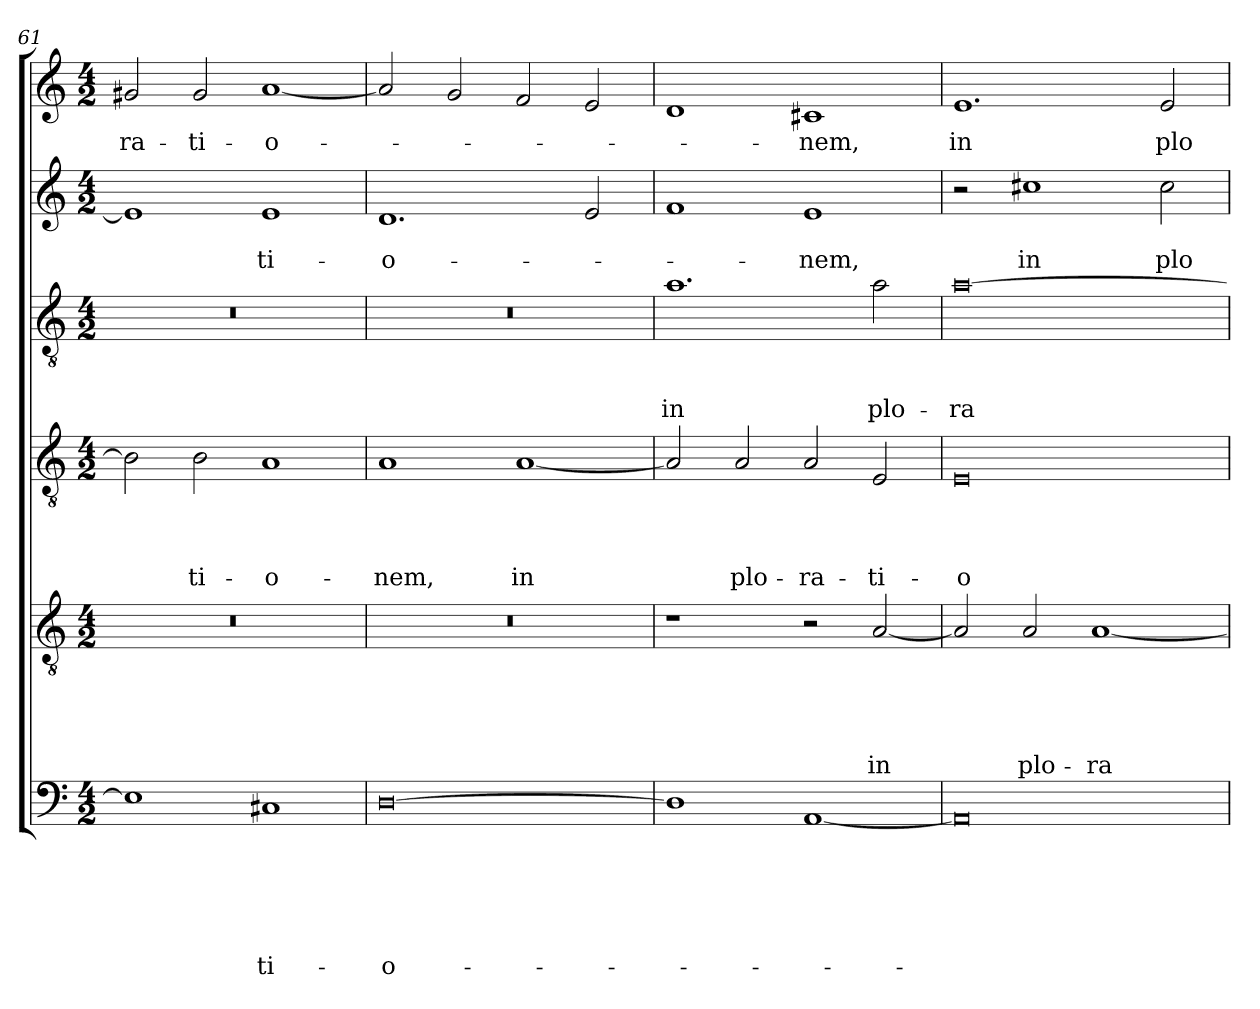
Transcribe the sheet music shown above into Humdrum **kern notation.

**kern	**text	**text	**text	**text	**text	**text	**kern	**text	**text	**text	**text	**text	**kern	**text	**text	**text	**text	**kern	**text	**text	**text	**kern	**text	**text	**kern	**text
*part6	*part6	*part6	*part6	*part6	*part6	*part6	*part5	*part5	*part5	*part5	*part5	*part5	*part4	*part4	*part4	*part4	*part4	*part3	*part3	*part3	*part3	*part2	*part2	*part2	*part1	*part1
*staff6	*staff6	*staff6	*staff6	*staff6	*staff6	*staff6	*staff5	*staff5	*staff5	*staff5	*staff5	*staff5	*staff4	*staff4	*staff4	*staff4	*staff4	*staff3	*staff3	*staff3	*staff3	*staff2	*staff2	*staff2	*staff1	*staff1
*clefF4	*	*	*	*	*	*	*clefGv2	*	*	*	*	*	*clefGv2	*	*	*	*	*clefGv2	*	*	*	*clefG2	*	*	*clefG2	*
*k[]	*	*	*	*	*	*	*k[]	*	*	*	*	*	*k[]	*	*	*	*	*k[]	*	*	*	*k[]	*	*	*k[]	*
*C:	*	*	*	*	*	*	*C:	*	*	*	*	*	*C:	*	*	*	*	*C:	*	*	*	*C:	*	*	*C:	*
*M4/2	*	*	*	*	*	*	*M4/2	*	*	*	*	*	*M4/2	*	*	*	*	*M4/2	*	*	*	*M4/2	*	*	*M4/2	*
=61	=61	=61	=61	=61	=61	=61	=61	=61	=61	=61	=61	=61	=61	=61	=61	=61	=61	=61	=61	=61	=61	=61	=61	=61	=61	=61
!	!	!	!	!	!	!	!	!	!	!	!	!	!	!	!	!	!	!	!	!	!	!	!	!	!	!LO:LY:b
1E]	.	.	.	.	.	.	0r	.	.	.	.	.	2B\]	.	.	.	.	0r	.	.	.	1e]	.	.	2g#X/	-ra-
!	!	!	!	!	!	!	!	!	!	!	!	!	!	!	!	!	!LO:LY:b	!	!	!	!	!	!	!	!	!LO:LY:b
.	.	.	.	.	.	.	.	.	.	.	.	.	2B\	.	.	.	-ti-	.	.	.	.	.	.	.	2g#/	-ti-
!	!	!	!	!	!	!LO:LY:b	!	!	!	!	!	!	!	!	!	!	!LO:LY:b	!	!	!	!	!	!	!LO:LY:b	!	!LO:LY:b
1C#X	.	.	.	.	.	-ti-	.	.	.	.	.	.	1A	.	.	.	-o-	.	.	.	.	1e	.	-ti-	[1a	-o-
=62	=62	=62	=62	=62	=62	=62	=62	=62	=62	=62	=62	=62	=62	=62	=62	=62	=62	=62	=62	=62	=62	=62	=62	=62	=62	=62
!	!	!	!	!	!	!LO:LY:b	!	!	!	!	!	!	!	!	!	!	!LO:LY:b	!	!	!	!	!	!	!LO:LY:b	!	!
[0D	.	.	.	.	.	-o-	0r	.	.	.	.	.	1A	.	.	.	-nem,	0r	.	.	.	1.d	.	-o-	2a/]	.
.	.	.	.	.	.	.	.	.	.	.	.	.	.	.	.	.	.	.	.	.	.	.	.	.	2g/	.
!	!	!	!	!	!	!	!	!	!	!	!	!	!	!	!	!	!LO:LY:b	!	!	!	!	!	!	!	!	!
.	.	.	.	.	.	.	.	.	.	.	.	.	[1A	.	.	.	in	.	.	.	.	.	.	.	2f/	.
.	.	.	.	.	.	.	.	.	.	.	.	.	.	.	.	.	.	.	.	.	.	2e/	.	.	2e/	.
=63	=63	=63	=63	=63	=63	=63	=63	=63	=63	=63	=63	=63	=63	=63	=63	=63	=63	=63	=63	=63	=63	=63	=63	=63	=63	=63
!	!	!	!	!	!	!	!	!	!	!	!	!	!	!	!	!	!	!	!	!	!LO:LY:b	!	!	!	!	!
1D]	.	.	.	.	.	.	1r	.	.	.	.	.	2A/]	.	.	.	.	1.a	.	.	in	1f	.	.	1d	.
!	!	!	!	!	!	!	!	!	!	!	!	!	!	!	!	!	!LO:LY:b	!	!	!	!	!	!	!	!	!
.	.	.	.	.	.	.	.	.	.	.	.	.	2A/	.	.	.	plo-	.	.	.	.	.	.	.	.	.
!	!	!	!	!	!	!	!	!	!	!	!	!	!	!	!	!	!LO:LY:b	!	!	!	!	!	!	!LO:LY:b	!	!LO:LY:b
[1AA	.	.	.	.	.	.	2r	.	.	.	.	.	2A/	.	.	.	-ra-	.	.	.	.	1e	.	-nem,	1c#X	-nem,
!	!	!	!	!	!	!	!	!	!	!	!	!LO:LY:b	!	!	!	!	!LO:LY:b	!	!	!	!LO:LY:b	!	!	!	!	!
.	.	.	.	.	.	.	[2A/	.	.	.	.	in	2E/	.	.	.	-ti-	2a\	.	.	plo-	.	.	.	.	.
=64	=64	=64	=64	=64	=64	=64	=64	=64	=64	=64	=64	=64	=64	=64	=64	=64	=64	=64	=64	=64	=64	=64	=64	=64	=64	=64
!	!	!	!	!	!	!	!	!	!	!	!	!	!	!	!	!	!LO:LY:b	!	!	!	!LO:LY:b	!	!	!	!	!LO:LY:b
0AA]	.	.	.	.	.	.	2A/]	.	.	.	.	.	0E	.	.	.	-o-	[0a	.	.	-ra-	2r	.	.	1.e	in
!	!	!	!	!	!	!	!	!	!	!	!	!LO:LY:b	!	!	!	!	!	!	!	!	!	!	!	!LO:LY:b	!	!
.	.	.	.	.	.	.	2A/	.	.	.	.	plo-	.	.	.	.	.	.	.	.	.	1cc#X	.	in	.	.
!	!	!	!	!	!	!	!	!	!	!	!	!LO:LY:b	!	!	!	!	!	!	!	!	!	!	!	!	!	!
.	.	.	.	.	.	.	[1A	.	.	.	.	-ra-	.	.	.	.	.	.	.	.	.	.	.	.	.	.
!	!	!	!	!	!	!	!	!	!	!	!	!	!	!	!	!	!	!	!	!	!	!	!	!LO:LY:b	!	!LO:LY:b
.	.	.	.	.	.	.	.	.	.	.	.	.	.	.	.	.	.	.	.	.	.	2cc#\	.	plo-	2e/	plo-
=	=	=	=	=	=	=	=	=	=	=	=	=	=	=	=	=	=	=	=	=	=	=	=	=	=	=
*-	*-	*-	*-	*-	*-	*-	*-	*-	*-	*-	*-	*-	*-	*-	*-	*-	*-	*-	*-	*-	*-	*-	*-	*-	*-	*-
